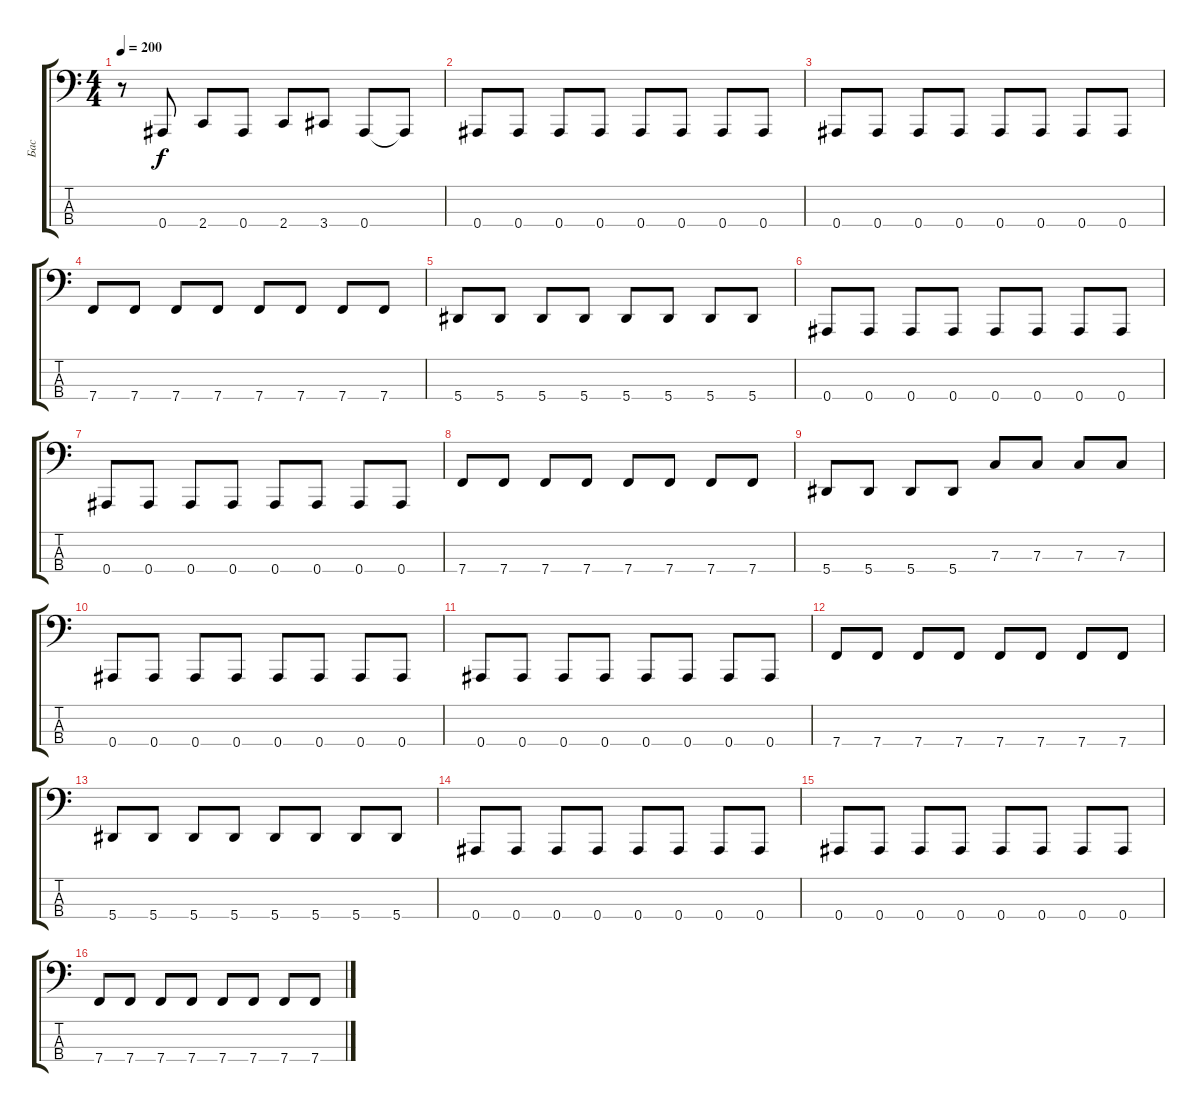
\track ("Бас" "Бас") {instrument electricbassfinger}
\staff {score tabs}
\tuning (Eb2 Bb1 F1 Bb0) {hide}
\ts (4 4)
\tempo 200
\clef f4
\ks c
r.8{dy f} 0.4.8 2.4.8 0.4.8 2.4.8 3.4.8 0.4.8 0.4{t}.8 |
0.4.8 0.4.8 0.4.8 0.4.8 0.4.8 0.4.8 0.4.8 0.4.8 |
0.4.8 0.4.8 0.4.8 0.4.8 0.4.8 0.4.8 0.4.8 0.4.8 |
7.4.8 7.4.8 7.4.8 7.4.8 7.4.8 7.4.8 7.4.8 7.4.8 |
5.4.8 5.4.8 5.4.8 5.4.8 5.4.8 5.4.8 5.4.8 5.4.8 |
0.4.8 0.4.8 0.4.8 0.4.8 0.4.8 0.4.8 0.4.8 0.4.8 |
0.4.8 0.4.8 0.4.8 0.4.8 0.4.8 0.4.8 0.4.8 0.4.8 |
7.4.8 7.4.8 7.4.8 7.4.8 7.4.8 7.4.8 7.4.8 7.4.8 |
5.4.8 5.4.8 5.4.8 5.4.8 7.3.8 7.3.8 7.3.8 7.3.8 |
0.4.8 0.4.8 0.4.8 0.4.8 0.4.8 0.4.8 0.4.8 0.4.8 |
0.4.8 0.4.8 0.4.8 0.4.8 0.4.8 0.4.8 0.4.8 0.4.8 |
7.4.8 7.4.8 7.4.8 7.4.8 7.4.8 7.4.8 7.4.8 7.4.8 |
5.4.8 5.4.8 5.4.8 5.4.8 5.4.8 5.4.8 5.4.8 5.4.8 |
0.4.8 0.4.8 0.4.8 0.4.8 0.4.8 0.4.8 0.4.8 0.4.8 |
0.4.8 0.4.8 0.4.8 0.4.8 0.4.8 0.4.8 0.4.8 0.4.8 |
7.4.8 7.4.8 7.4.8 7.4.8 7.4.8 7.4.8 7.4.8 7.4.8
